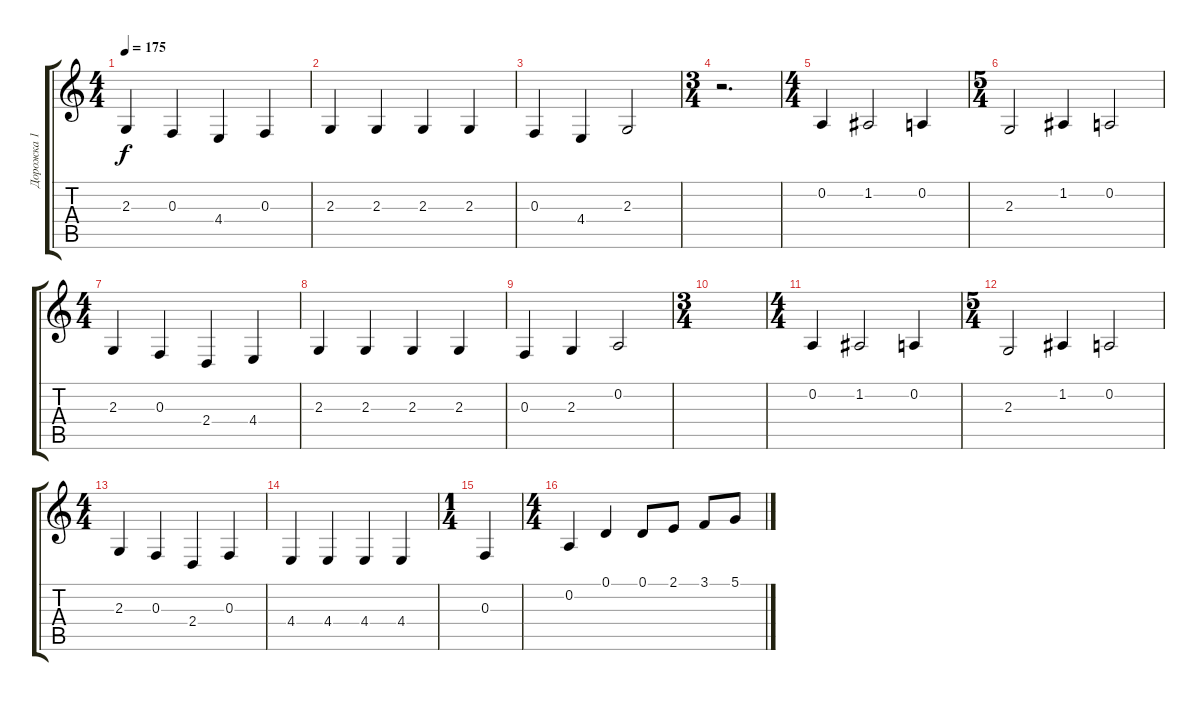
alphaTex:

\track ("Дорожка 1" "Дорожка 1") {instrument stringensemble1}
\staff {score tabs}
\tuning (D4 A3 F3 C3 G2 D2) {hide}
\ts (4 4)
\tempo 175
\clef g2
\ks c
2.3.4{dy f} 0.3.4 4.4.4 0.3.4 |
2.3.4 2.3.4 2.3.4 2.3.4 |
0.3.4 4.4.4 2.3.2 |
\ts (3 4)
r.2{d} |
\ts (4 4)
0.2.4 1.2.2 0.2.4 |
\ts (5 4)
2.3.2 1.2.4 0.2.2 |
\ts (4 4)
2.3.4 0.3.4 2.4.4 4.4.4 |
2.3.4 2.3.4 2.3.4 2.3.4 |
0.3.4 2.3.4 0.2.2 |
\ts (3 4)
|
\ts (4 4)
0.2.4 1.2.2 0.2.4 |
\ts (5 4)
2.3.2 1.2.4 0.2.2 |
\ts (4 4)
2.3.4 0.3.4 2.4.4 0.3.4 |
4.4.4 4.4.4 4.4.4 4.4.4 |
\ts (1 4)
0.3.4 |
\ts (4 4)
0.2.4 0.1.4 0.1.8 2.1.8 3.1.8 5.1.8
